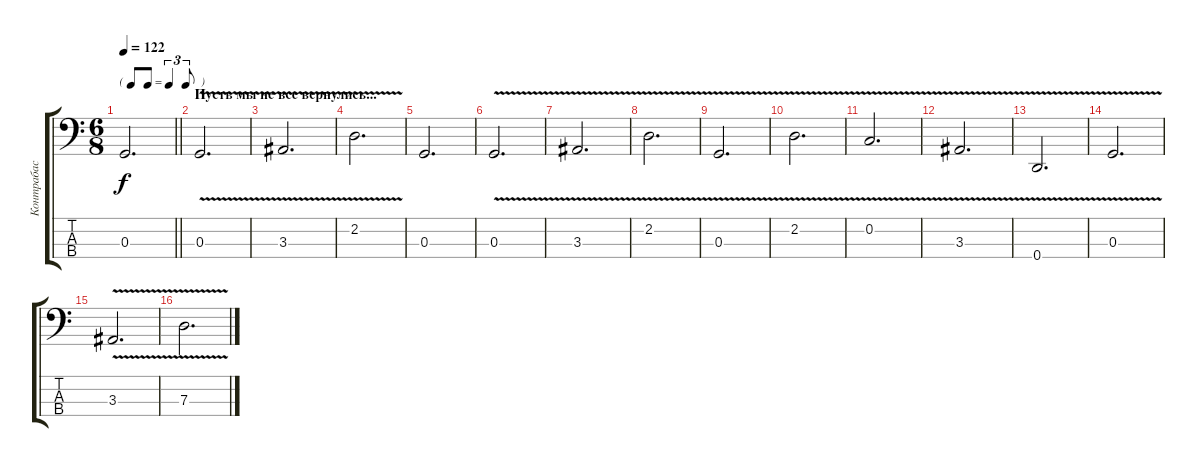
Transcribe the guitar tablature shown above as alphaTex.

\track ("Контрабас" "Контрабас") {instrument contrabass}
\staff {score tabs}
\tuning (F2 C2 G1 D1) {hide}
\ts (6 8)
\tf triplet8th
\tempo 122
\clef f4
\barLineRight lightlight
\ks c
0.3{t}.2{d dy f} |
\section ("" "Пусть мы не все вернулись...")
0.3{v}.2{d} |
3.3{v}.2{d} |
2.2{v}.2{d} |
0.3.2{d} |
0.3{v}.2{d} |
3.3{v}.2{d} |
2.2{v}.2{d} |
0.3{v}.2{d} |
2.2{v}.2{d} |
0.2{v}.2{d} |
3.3{v}.2{d} |
0.4{v}.2{d} |
0.3{v}.2{d} |
3.3{v}.2{d} |
7.3{v}.2{d}
